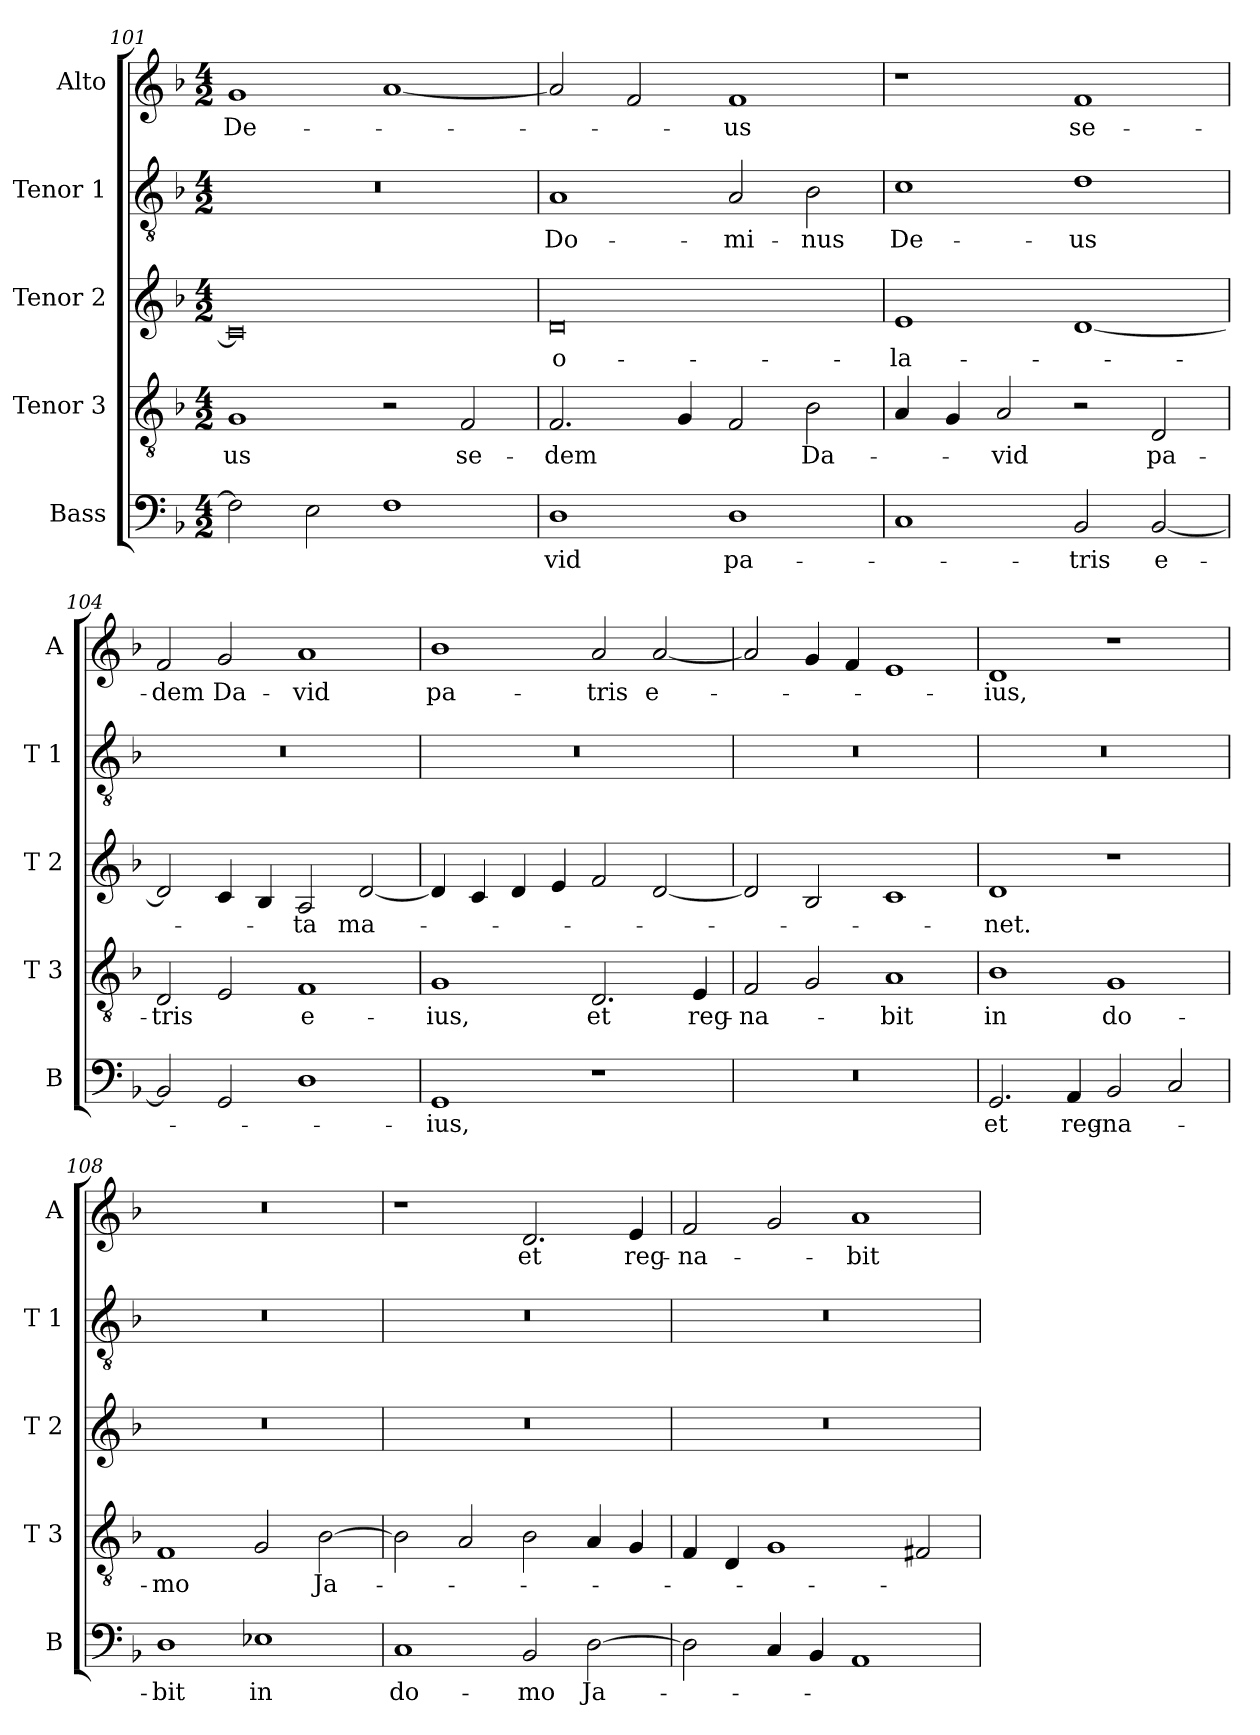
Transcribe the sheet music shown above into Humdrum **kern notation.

**kern	**text	**kern	**text	**kern	**text	**kern	**text	**kern	**text
*part5	*part5	*part4	*part4	*part3	*part3	*part2	*part2	*part1	*part1
*staff5	*staff5	*staff4	*staff4	*staff3	*staff3	*staff2	*staff2	*staff1	*staff1
*I"Bass	*	*I"Tenor 3	*	*I"Tenor 2	*	*I"Tenor 1	*	*I"Alto	*
*I'B	*	*I'T 3	*	*I'T 2	*	*I'T 1	*	*I'A	*
*clefF4	*	*clefGv2	*	*clefG2	*	*clefGv2	*	*clefG2	*
*k[b-]	*	*k[b-]	*	*k[b-]	*	*k[b-]	*	*k[b-]	*
*F:	*	*F:	*	*F:	*	*F:	*	*F:	*
*M4/2	*	*M4/2	*	*M4/2	*	*M4/2	*	*M4/2	*
=101	=101	=101	=101	=101	=101	=101	=101	=101	=101
!	!	!	!LO:LY:b	!	!	!	!	!	!LO:LY:b
2F\]	.	1G	-us	0c]	.	0r	.	1g	De-
2E\	.	.	.	.	.	.	.	.	.
1F	.	2r	.	.	.	.	.	[1a	.
!	!	!	!LO:LY:b	!	!	!	!	!	!
.	.	2F/	se-	.	.	.	.	.	.
=102	=102	=102	=102	=102	=102	=102	=102	=102	=102
!	!LO:LY:b	!	!LO:LY:b	!	!LO:LY:b	!	!LO:LY:b	!	!
1D	-vid	2.F/	-dem	0d	-o-	1A	Do-	2a/]	.
.	.	.	.	.	.	.	.	2f/	.
.	.	4G/	.	.	.	.	.	.	.
!	!LO:LY:b	!	!	!	!	!	!LO:LY:b	!	!LO:LY:b
1D	pa-	2F/	.	.	.	2A/	-mi-	1f	-us
!	!	!	!LO:LY:b	!	!	!	!LO:LY:b	!	!
.	.	2B-\	Da-	.	.	2B-\	-nus	.	.
!!LO:LB:g=z
=103	=103	=103	=103	=103	=103	=103	=103	=103	=103
!	!	!	!	!	!LO:LY:b	!	!LO:LY:b	!	!
1C	.	4A/	.	1e	-la-	1c	De-	1r	.
.	.	4G/	.	.	.	.	.	.	.
!	!	!	!LO:LY:b	!	!	!	!	!	!
.	.	2A/	-vid	.	.	.	.	.	.
!	!LO:LY:b	!	!	!	!	!	!LO:LY:b	!	!LO:LY:b
2BB-/	-tris	2r	.	[1d	.	1d	-us	1f	se-
!	!LO:LY:b	!	!LO:LY:b	!	!	!	!	!	!
[2BB-/	e-	2D/	pa-	.	.	.	.	.	.
=104	=104	=104	=104	=104	=104	=104	=104	=104	=104
!	!	!	!LO:LY:b	!	!	!	!	!	!LO:LY:b
2BB-/]	.	2D/	-tris	2d/]	.	0r	.	2f/	-dem
!	!	!	!	!	!	!	!	!	!LO:LY:b
2GG/	.	2E/	.	4c/	.	.	.	2g/	Da-
.	.	.	.	4B-/	.	.	.	.	.
!	!	!	!LO:LY:b	!	!LO:LY:b	!	!	!	!LO:LY:b
1D	.	1F	e-	2A/	-ta	.	.	1a	-vid
!	!	!	!	!	!LO:LY:b	!	!	!	!
.	.	.	.	[2d/	ma-	.	.	.	.
=105	=105	=105	=105	=105	=105	=105	=105	=105	=105
!	!LO:LY:b	!	!LO:LY:b	!	!	!	!	!	!LO:LY:b
1GG	-ius,	1G	-ius,	4d/]	.	0r	.	1b-	pa-
.	.	.	.	4c/	.	.	.	.	.
.	.	.	.	4d/	.	.	.	.	.
.	.	.	.	4e/	.	.	.	.	.
!	!	!	!LO:LY:b	!	!	!	!	!	!LO:LY:b
1r	.	2.D/	et	2f/	.	.	.	2a/	-tris
!	!	!	!	!	!	!	!	!	!LO:LY:b
.	.	.	.	[2d/	.	.	.	[2a/	e-
!	!	!	!LO:LY:b	!	!	!	!	!	!
.	.	4E/	reg-	.	.	.	.	.	.
=106	=106	=106	=106	=106	=106	=106	=106	=106	=106
!	!	!	!LO:LY:b	!	!	!	!	!	!
0r	.	2F/	-na-	2d/]	.	0r	.	2a/]	.
.	.	2G/	.	2B-/	.	.	.	4g/	.
.	.	.	.	.	.	.	.	4f/	.
!	!	!	!LO:LY:b	!	!	!	!	!	!
.	.	1A	-bit	1c	.	.	.	1e	.
=107	=107	=107	=107	=107	=107	=107	=107	=107	=107
!	!LO:LY:b	!	!LO:LY:b	!	!LO:LY:b	!	!	!	!LO:LY:b
2.GG/	et	1B-	in	1d	-net.	0r	.	1d	-ius,
!	!LO:LY:b	!	!	!	!	!	!	!	!
4AA/	reg-	.	.	.	.	.	.	.	.
!	!LO:LY:b	!	!LO:LY:b	!	!	!	!	!	!
2BB-/	-na-	1G	do-	1r	.	.	.	1r	.
2C/	.	.	.	.	.	.	.	.	.
=108	=108	=108	=108	=108	=108	=108	=108	=108	=108
!	!LO:LY:b	!	!LO:LY:b	!	!	!	!	!	!
1D	-bit	1F	-mo	0r	.	0r	.	0r	.
!	!LO:LY:b	!	!	!	!	!	!	!	!
1E-X	in	2G/	.	.	.	.	.	.	.
!	!	!	!LO:LY:b	!	!	!	!	!	!
.	.	[2B-\	Ja-	.	.	.	.	.	.
=109	=109	=109	=109	=109	=109	=109	=109	=109	=109
!	!LO:LY:b	!	!	!	!	!	!	!	!
1C	do-	2B-\]	.	0r	.	0r	.	1r	.
.	.	2A/	.	.	.	.	.	.	.
!	!LO:LY:b	!	!	!	!	!	!	!	!LO:LY:b
2BB-/	-mo	2B-\	.	.	.	.	.	2.d/	et
!	!LO:LY:b	!	!	!	!	!	!	!	!
[2D\	Ja-	4A/	.	.	.	.	.	.	.
!	!	!	!	!	!	!	!	!	!LO:LY:b
.	.	4G/	.	.	.	.	.	4e/	reg-
!!LO:PB:g=z
=110	=110	=110	=110	=110	=110	=110	=110	=110	=110
!	!	!	!	!	!	!	!	!	!LO:LY:b
2D\]	.	4F/	.	0r	.	0r	.	2f/	-na-
.	.	4D/	.	.	.	.	.	.	.
4C/	.	1G	.	.	.	.	.	2g/	.
4BB-/	.	.	.	.	.	.	.	.	.
!	!	!	!	!	!	!	!	!	!LO:LY:b
1AA	.	.	.	.	.	.	.	1a	-bit
.	.	2F#X/	.	.	.	.	.	.	.
=	=	=	=	=	=	=	=	=	=
*-	*-	*-	*-	*-	*-	*-	*-	*-	*-
